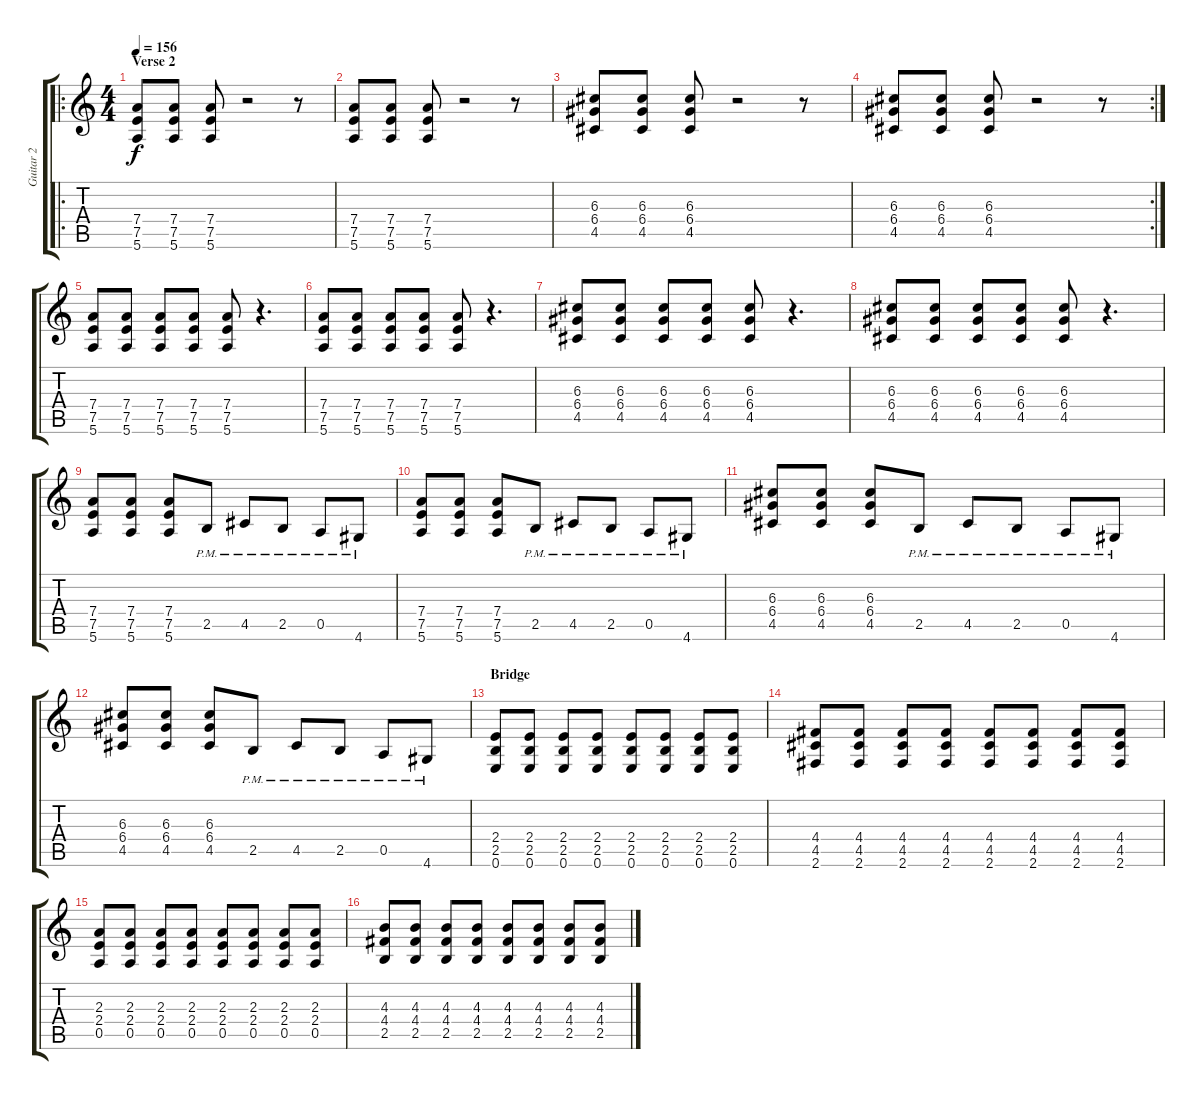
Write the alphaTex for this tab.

\track ("Guitar 2" "Guitar 2") {instrument overdrivenguitar}
\staff {score tabs}
\tuning (E4 B3 G3 D3 A2 E2) {hide}
\ro
\ts (4 4)
\section ("" "Verse 2")
\tempo 156
\clef g2
\ks c
(7.4 7.5 5.6).8{dy f} (7.4 7.5 5.6).8 (7.4 7.5 5.6).8 r.2 r.8 |
(7.4 7.5 5.6).8 (7.4 7.5 5.6).8 (7.4 7.5 5.6).8 r.2 r.8 |
(6.3 6.4 4.5).8 (6.3 6.4 4.5).8 (6.3 6.4 4.5).8 r.2 r.8 |
\rc 2
(6.3 6.4 4.5).8 (6.3 6.4 4.5).8 (6.3 6.4 4.5).8 r.2{volume 14} r.8 |
(7.4 7.5 5.6).8 (7.4 7.5 5.6).8 (7.4 7.5 5.6).8 (7.4 7.5 5.6).8 (7.4 7.5 5.6).8 r.4{d} |
(7.4 7.5 5.6).8 (7.4 7.5 5.6).8 (7.4 7.5 5.6).8 (7.4 7.5 5.6).8 (7.4 7.5 5.6).8 r.4{d} |
(6.3 6.4 4.5).8 (6.3 6.4 4.5).8 (6.3 6.4 4.5).8 (6.3 6.4 4.5).8 (6.3 6.4 4.5).8 r.4{d} |
(6.3 6.4 4.5).8 (6.3 6.4 4.5).8 (6.3 6.4 4.5).8 (6.3 6.4 4.5).8 (6.3 6.4 4.5).8 r.4{d} |
(7.4 7.5 5.6).8 (7.4 7.5 5.6).8 (7.4 7.5 5.6).8 2.5{pm}.8 4.5{pm}.8 2.5{pm}.8 0.5{pm}.8 4.6{pm}.8 |
(7.4 7.5 5.6).8 (7.4 7.5 5.6).8 (7.4 7.5 5.6).8 2.5{pm}.8 4.5{pm}.8 2.5{pm}.8 0.5{pm}.8 4.6{pm}.8 |
(6.3 6.4 4.5).8 (6.3 6.4 4.5).8 (6.3 6.4 4.5).8 2.5{pm}.8 4.5{pm}.8 2.5{pm}.8 0.5{pm}.8 4.6{pm}.8 |
(6.3 6.4 4.5).8 (6.3 6.4 4.5).8 (6.3 6.4 4.5).8 2.5{pm}.8 4.5{pm}.8 2.5{pm}.8 0.5{pm}.8 4.6{pm}.8 |
\section ("" "Bridge")
(2.4 2.5 0.6).8 (2.4 2.5 0.6).8 (2.4 2.5 0.6).8 (2.4 2.5 0.6).8 (2.4 2.5 0.6).8 (2.4 2.5 0.6).8 (2.4 2.5 0.6).8 (2.4 2.5 0.6).8 |
(4.4 4.5 2.6).8 (4.4 4.5 2.6).8 (4.4 4.5 2.6).8 (4.4 4.5 2.6).8 (4.4 4.5 2.6).8 (4.4 4.5 2.6).8 (4.4 4.5 2.6).8 (4.4 4.5 2.6).8 |
(2.3 2.4 0.5).8 (2.3 2.4 0.5).8 (2.3 2.4 0.5).8 (2.3 2.4 0.5).8 (2.3 2.4 0.5).8 (2.3 2.4 0.5).8 (2.3 2.4 0.5).8 (2.3 2.4 0.5).8 |
(4.3 4.4 2.5).8 (4.3 4.4 2.5).8 (4.3 4.4 2.5).8 (4.3 4.4 2.5).8 (4.3 4.4 2.5).8 (4.3 4.4 2.5).8 (4.3 4.4 2.5).8 (4.3 4.4 2.5).8
